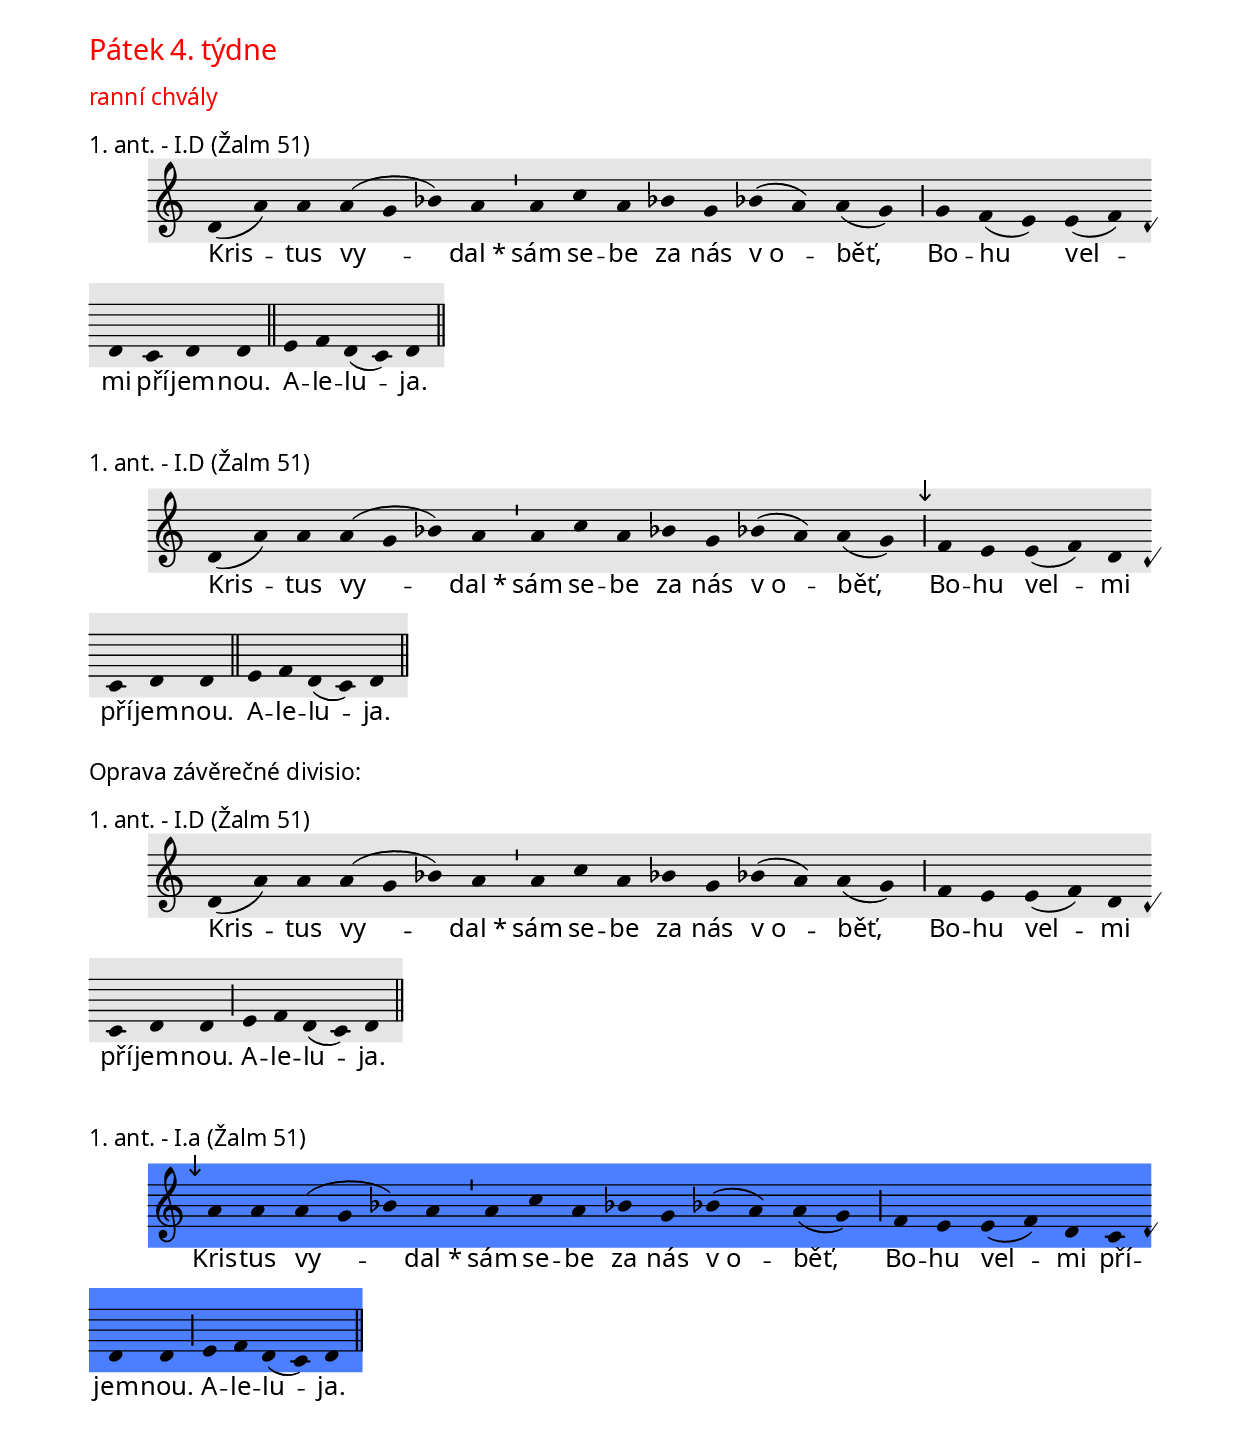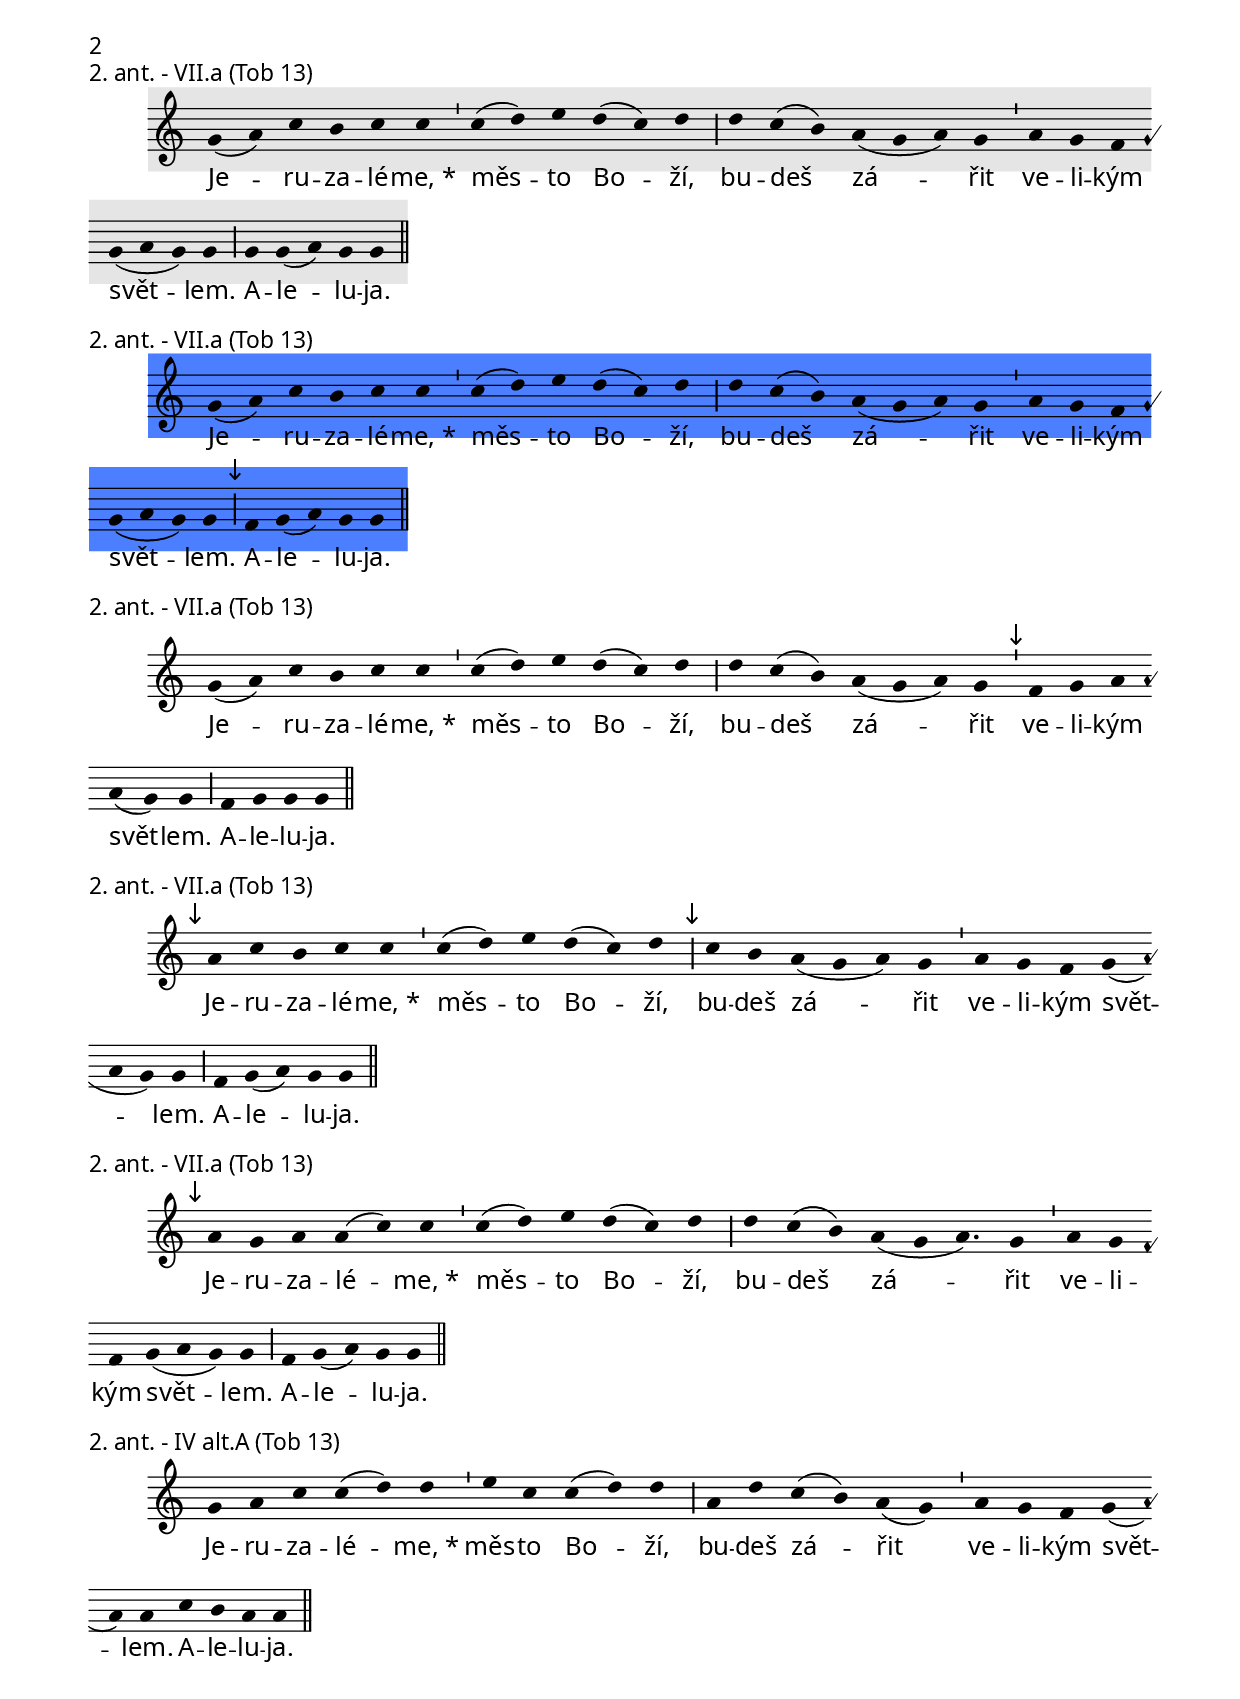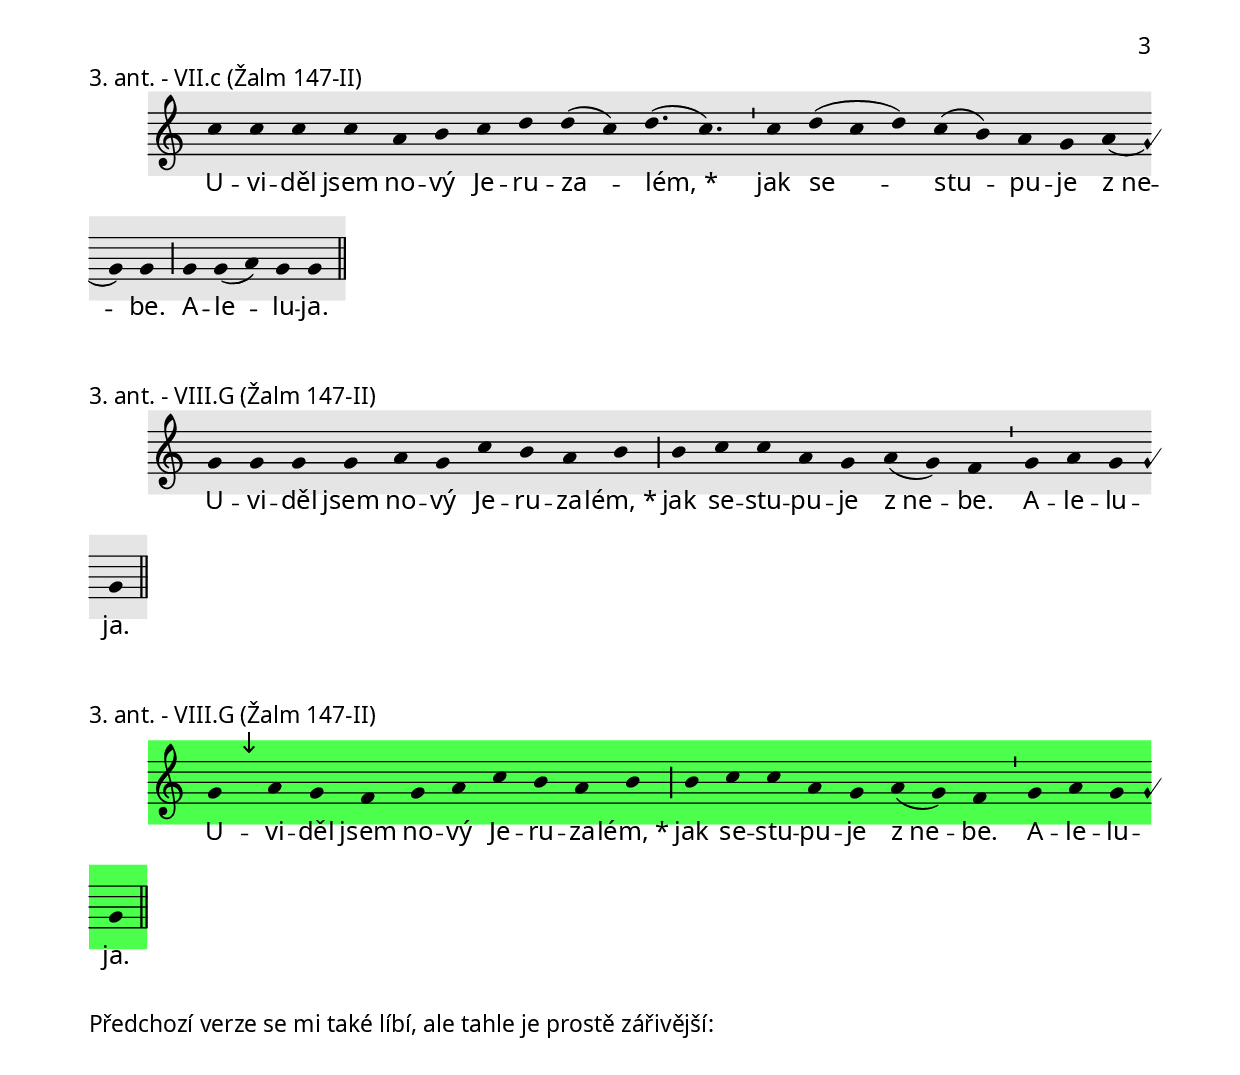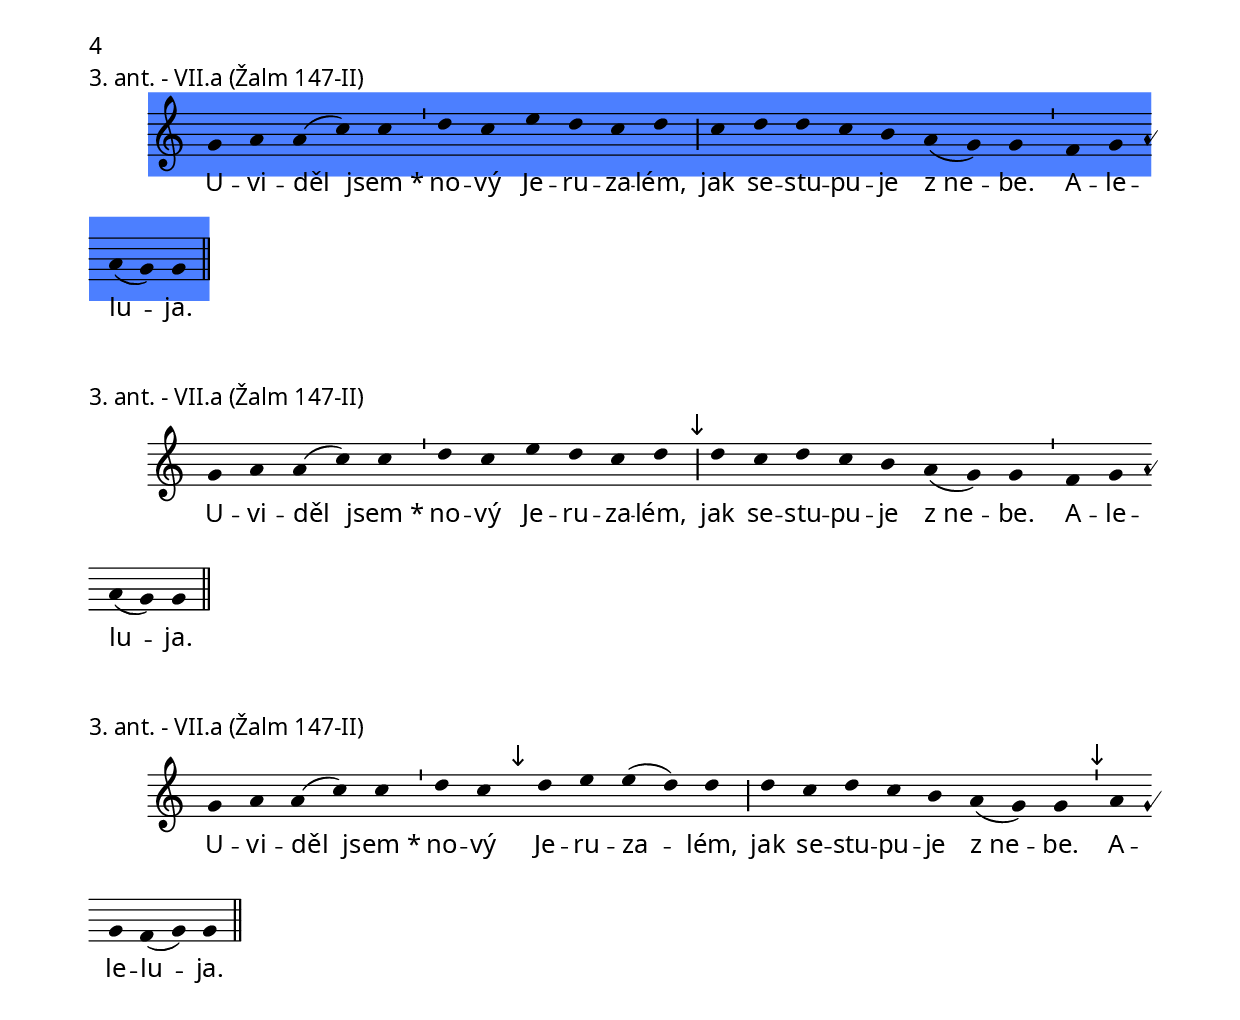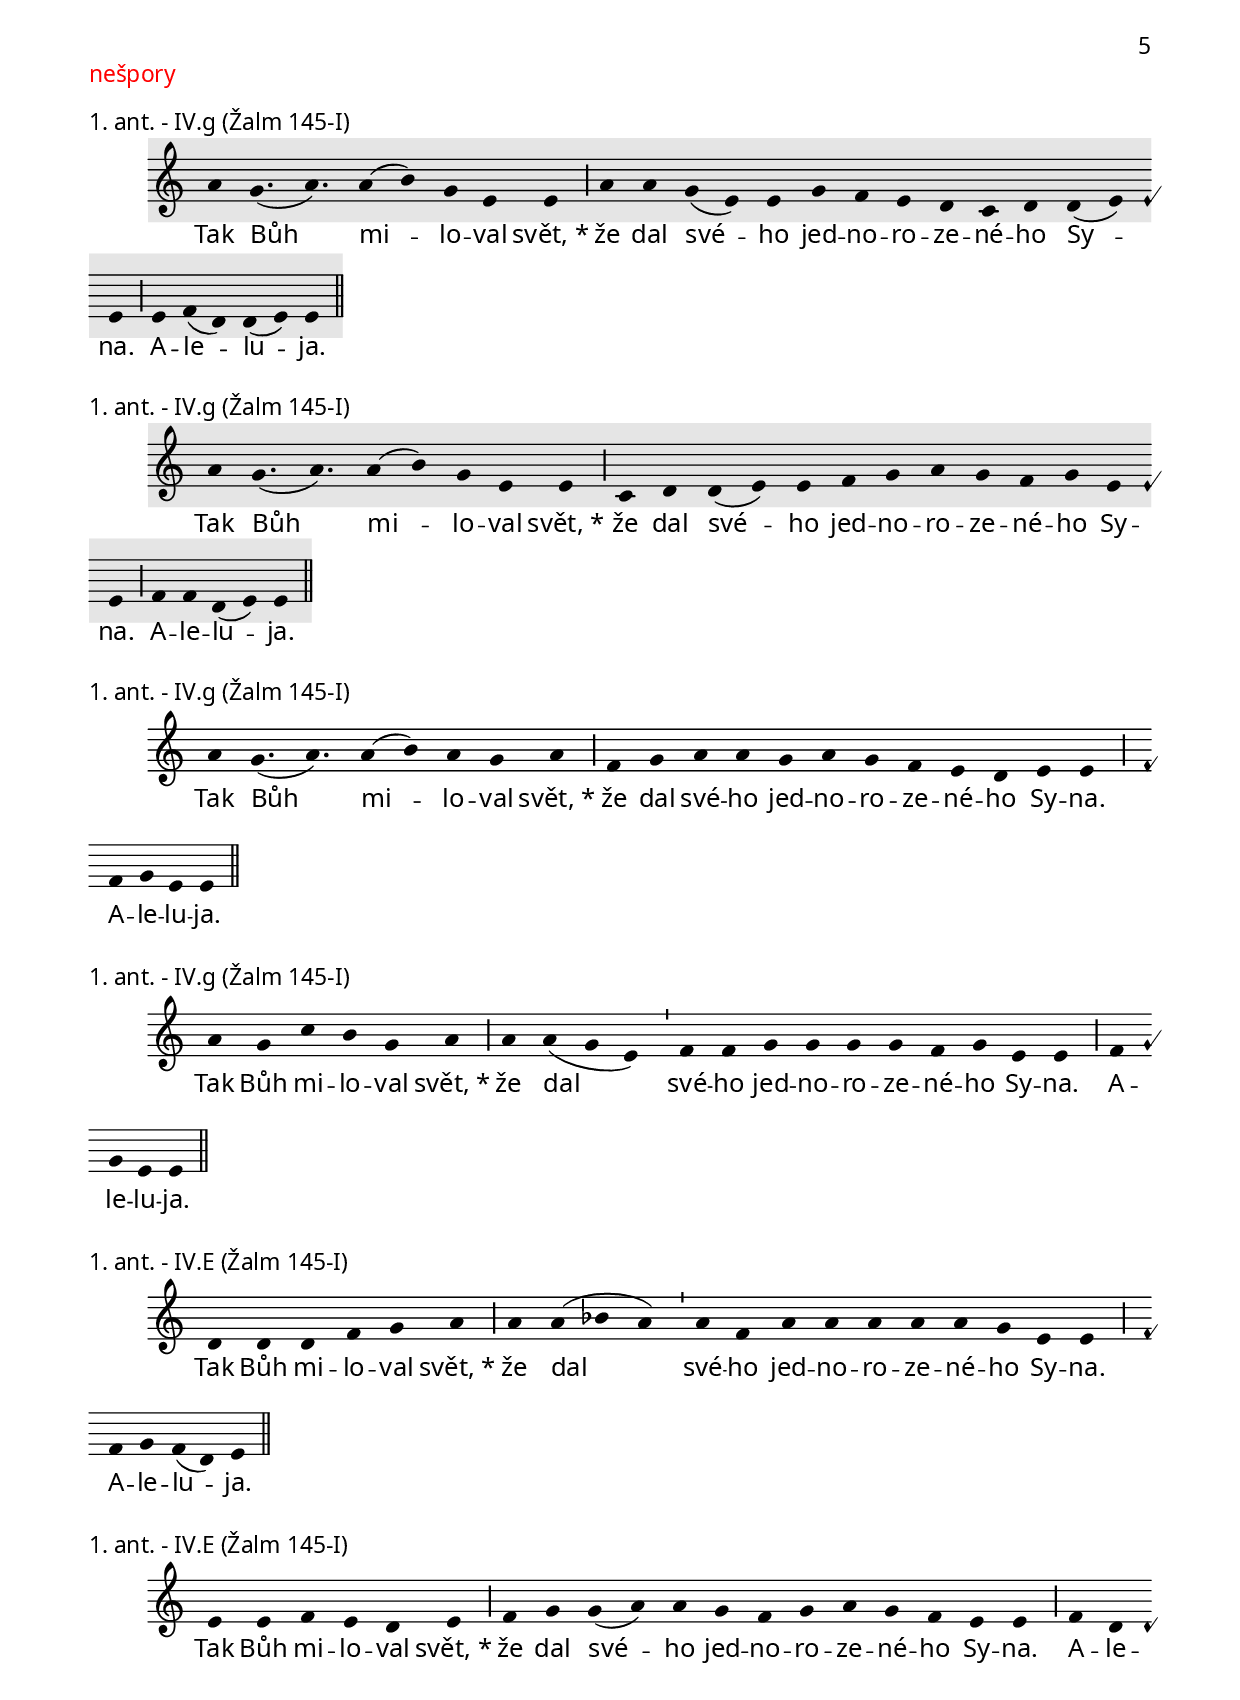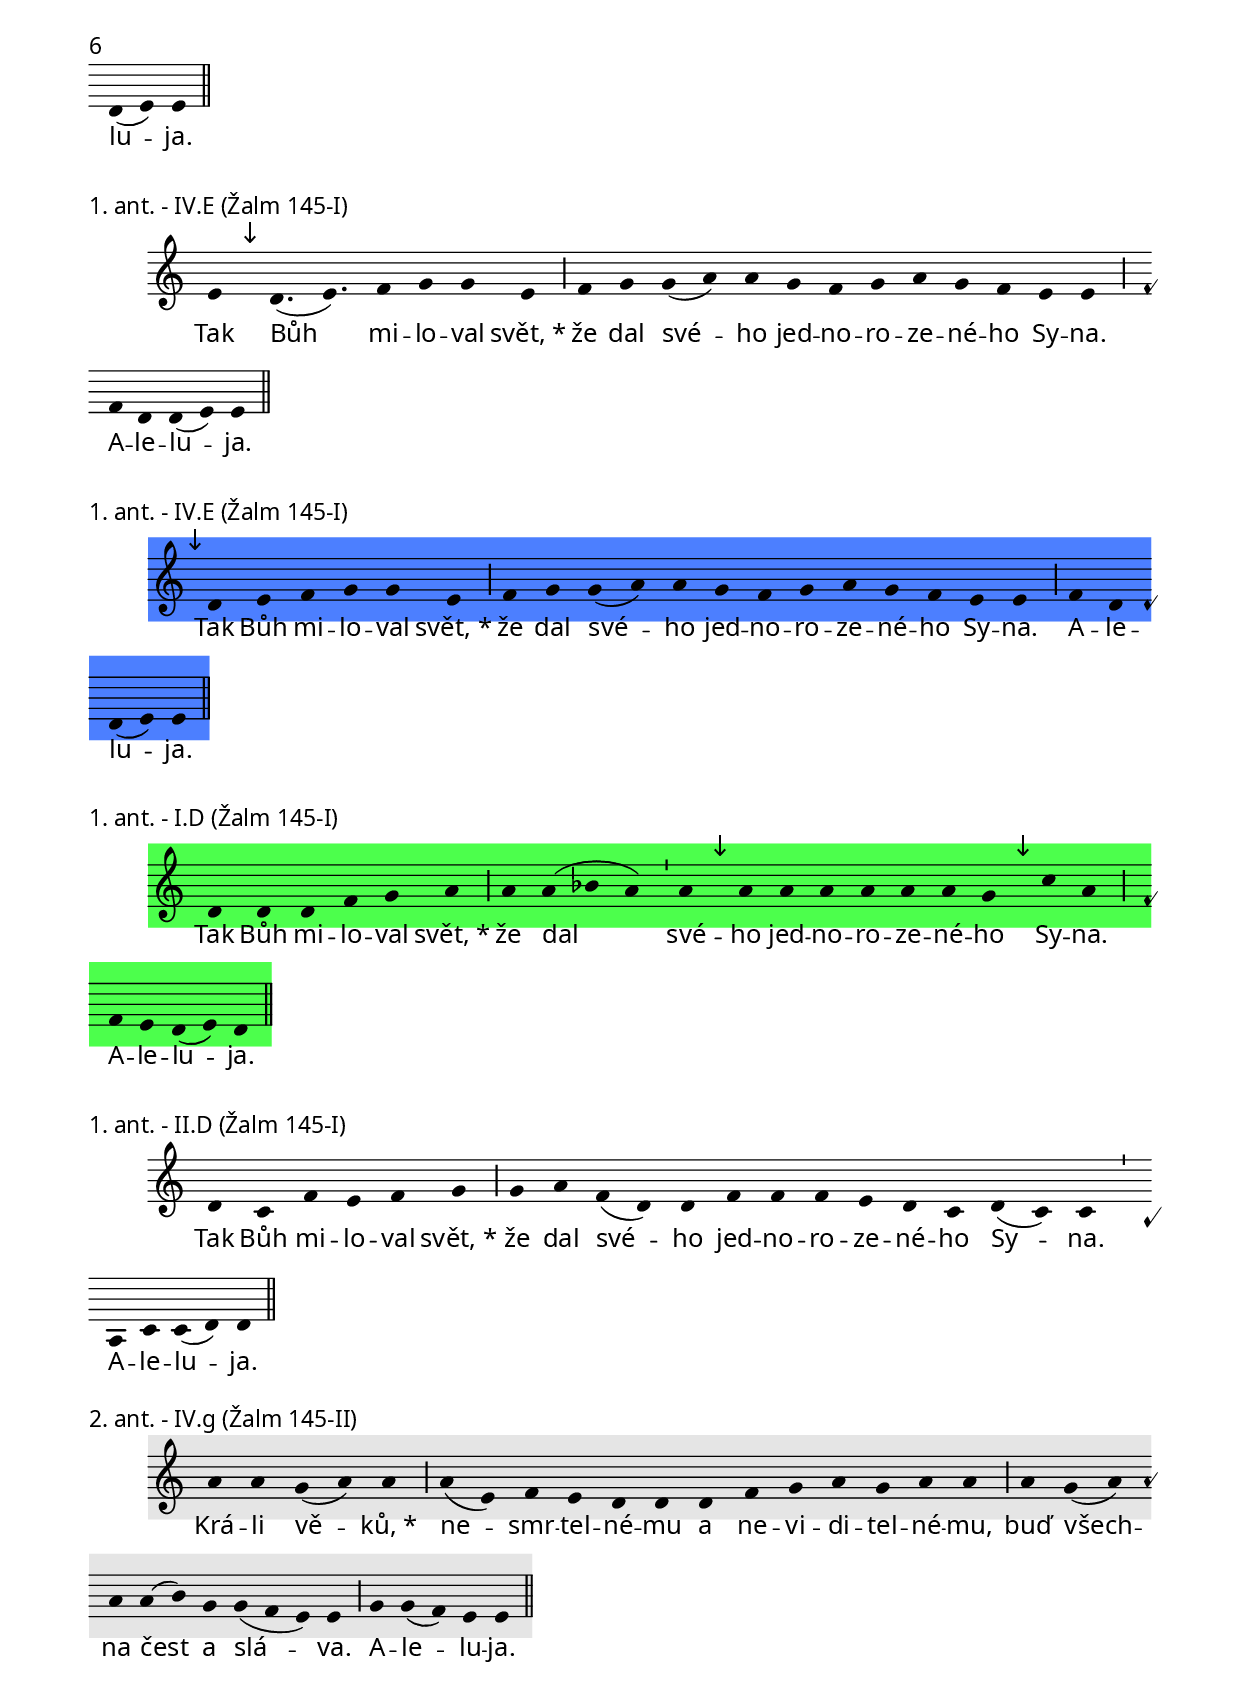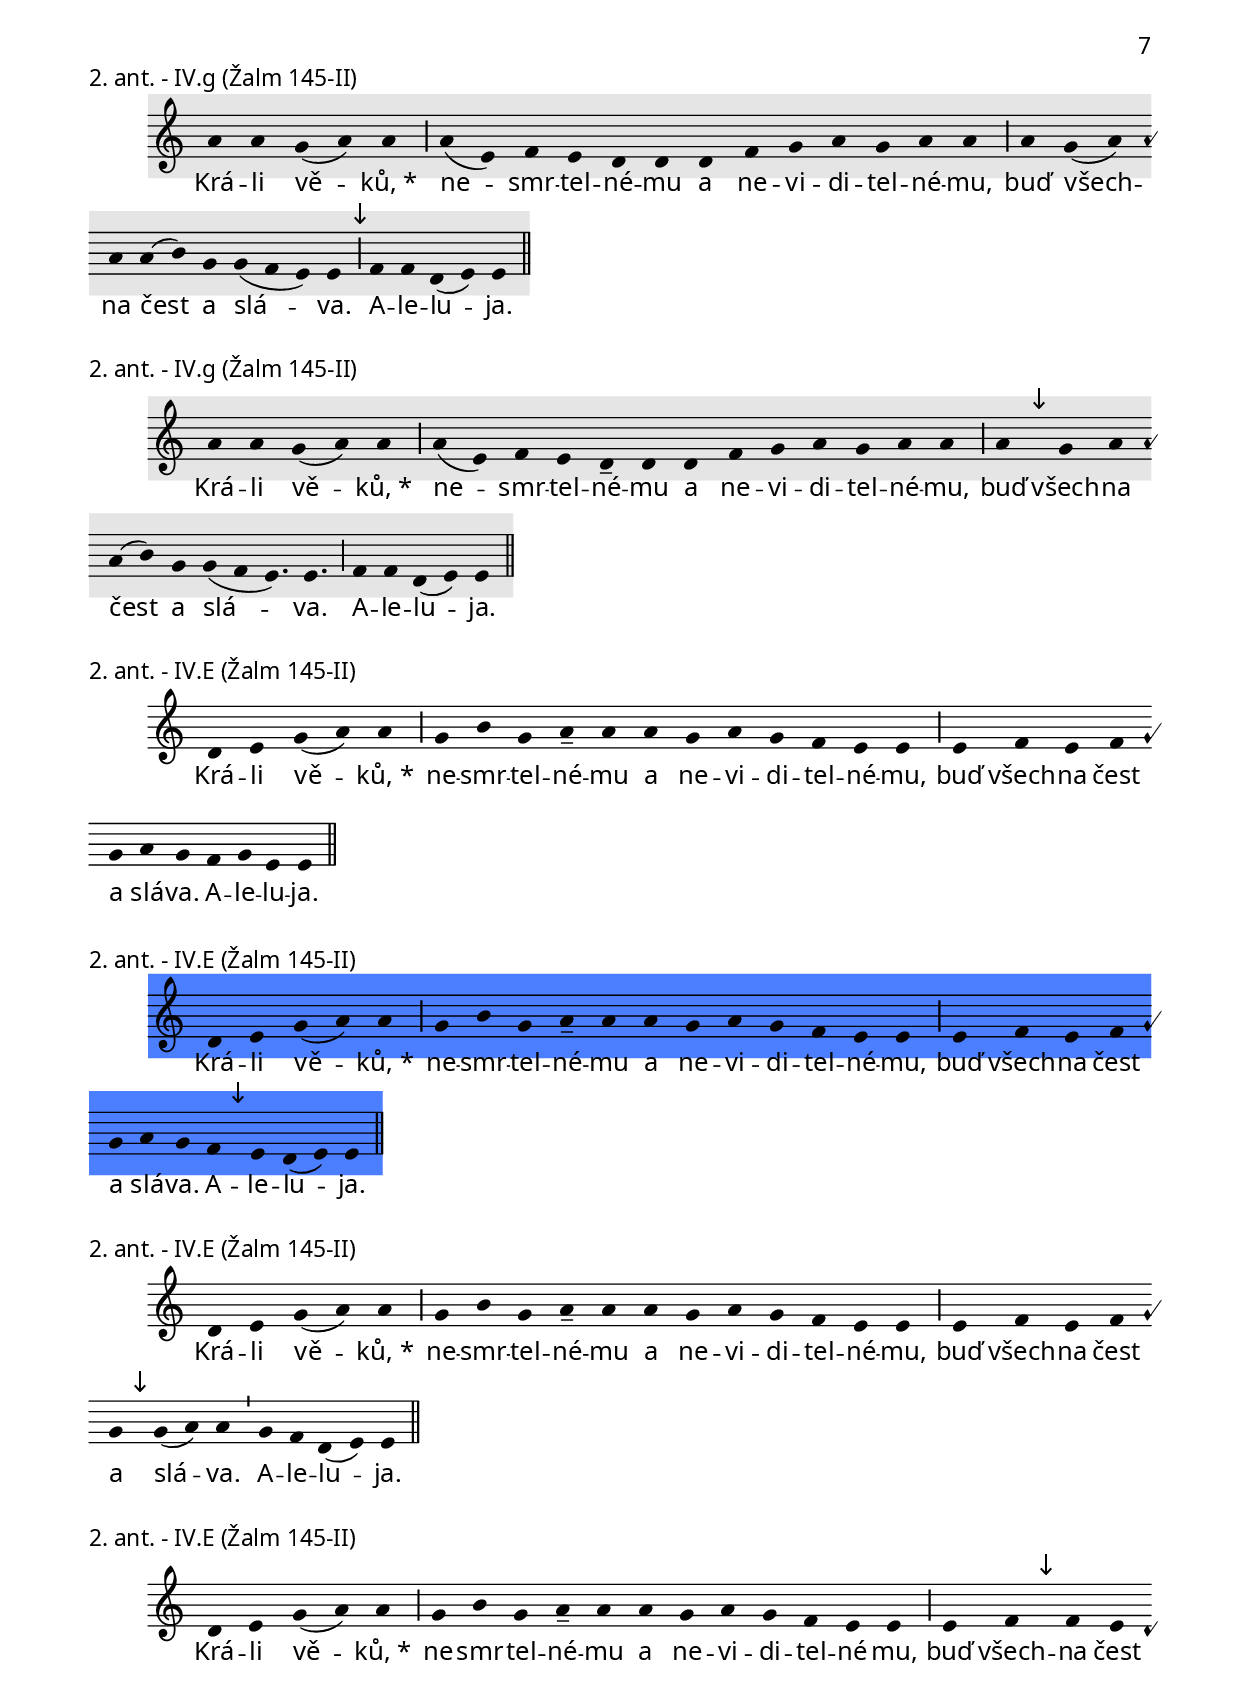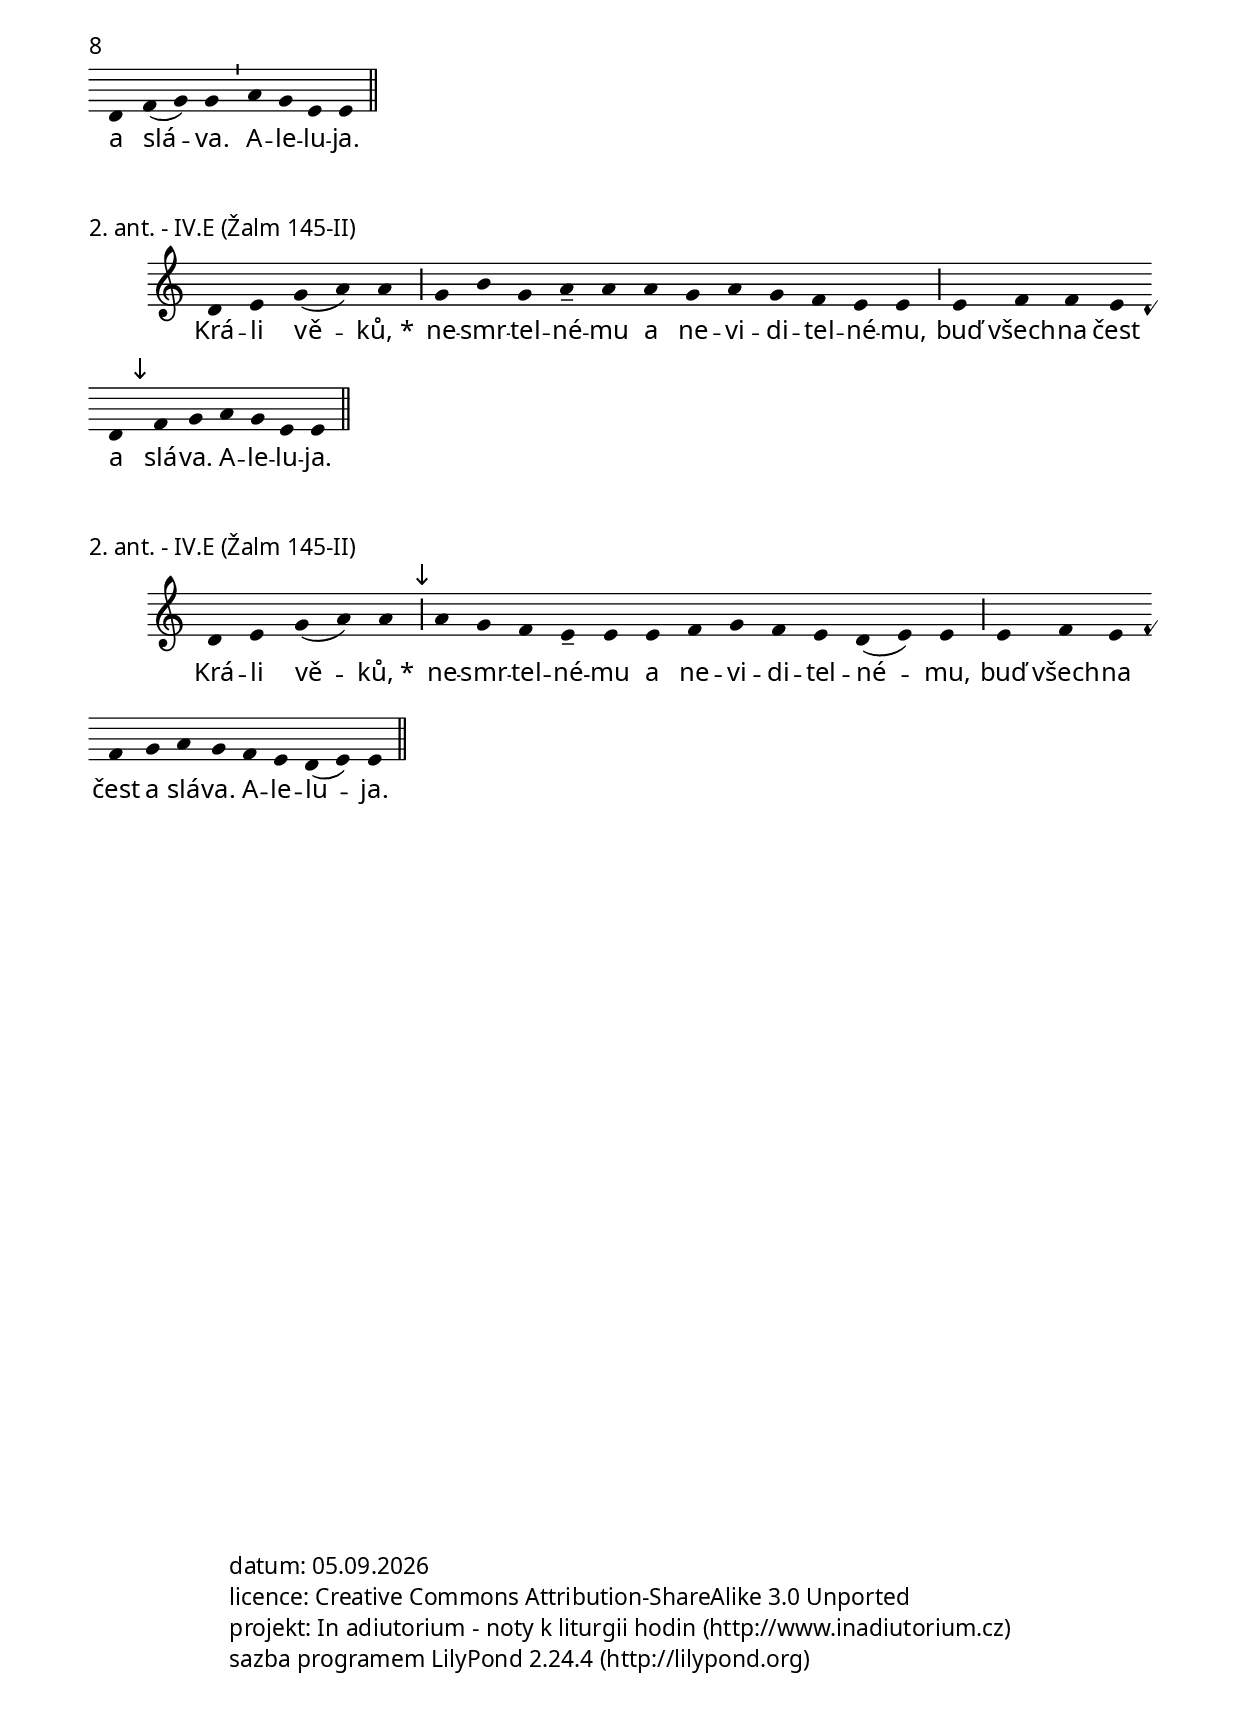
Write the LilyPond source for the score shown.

\include "../spolecne.ly"

\markup {\nadpisDen {Pátek 4. týdne}}

\markup {\nadpisHodinka {"ranní chvály"}}

\score {
  \relative c' {
    \zvyraznovacSedy
    \choralniRezim
    d4( a') a a( g bes) a \barMin a c a bes g bes( a) a( g) \barMaior
    g f( e) e( f) d c d d \barFinalis
    e f d( c) d \barFinalis
  }
  \addlyrics {
    Kris -- tus vy -- dal_* sám se -- be za nás v_o -- běť,
    Bo -- hu vel -- mi pří -- jem -- nou.
    A -- le -- lu -- ja.
  }
  \header {
    quid = "1. ant."
    modus = "I"
    differentia = "D"
    psalmus = "Žalm 51"
    id = "rch-a1"
    placet = "*"
    piece = \markup {\sestavTitulek}
  }
}

\score {
  \relative c' {
    \zvyraznovacSedy
    \choralniRezim
    d4( a') a a( g bes) a \barMin a c a bes g bes( a) a( g) \barMaior
    \mark\sipka f e e( f) d c d d \barFinalis
    e f d( c) d \barFinalis
  }
  \addlyrics {
    Kris -- tus vy -- dal_* sám se -- be za nás v_o -- běť,
    Bo -- hu vel -- mi pří -- jem -- nou.
    A -- le -- lu -- ja.
  }
  \header {
    quid = "1. ant."
    modus = "I"
    differentia = "D"
    psalmus = "Žalm 51"
    id = "rch-a1"
    placet = "*"
    piece = \markup {\sestavTitulek}
  }
}

\markup{
  Oprava závěrečné divisio:
}

\score {
  \relative c' {
    \zvyraznovacSedy
    \choralniRezim
    d4( a') a a( g bes) a \barMin a c a bes g bes( a) a( g) \barMaior
    f e e( f) d c d d \barMaior
    e f d( c) d \barFinalis
  }
  \addlyrics {
    Kris -- tus vy -- dal_* sám se -- be za nás v_o -- běť,
    Bo -- hu vel -- mi pří -- jem -- nou.
    A -- le -- lu -- ja.
  }
  \header {
    quid = "1. ant."
    modus = "I"
    differentia = "D"
    psalmus = "Žalm 51"
    id = "rch-a1"
    placet = "*"
    piece = \markup {\sestavTitulek}
  }
}

\score {
  \relative c'' {
    \zvyraznovacModry
    \choralniRezim
    \mark\sipka a4 a a( g bes) a \barMin a c a bes g bes( a) a( g) \barMaior
    f e e( f) d c d d \barMaior
    e f d( c) d \barFinalis
  }
  \addlyrics {
    Kris -- tus vy -- dal_* sám se -- be za nás v_o -- běť,
    Bo -- hu vel -- mi pří -- jem -- nou.
    A -- le -- lu -- ja.
  }
  \header {
    quid = "1. ant."
    modus = "I"
    differentia = "a"
    psalmus = "Žalm 51"
    id = "rch-a1"
    placet = "*"
    piece = \markup {\sestavTitulek}
  }
}

\pageBreak

\score {
  \relative c'' {
    \zvyraznovacSedy
    \choralniRezim
    g4( a) c b c c \barMin c( d) e d( c) d \barMaior
    d c( b) a( g a) g \barMin a g f g( a g) g \barMaior
    g g( a) g g \barFinalis
  }
  \addlyrics {
    Je -- ru -- za -- lé -- me,_* měs -- to Bo -- ží,
    bu -- deš zá -- řit ve -- li -- kým svět -- lem.
    A -- le -- lu -- ja.
  }
  \header {
    quid = "2. ant."
    modus = "VII"
    differentia = "a"
    psalmus = "Tob 13"
    id = "rch-a2"
    placet = "*"
    piece = \markup {\sestavTitulek}
  }
}

\score {
  \relative c'' {
    \zvyraznovacModry
    \choralniRezim
    g4( a) c b c c \barMin c( d) e d( c) d \barMaior
    d c( b) a( g a) g \barMin a g f g( a g) g \barMaior
    \mark\sipka f g( a) g g \barFinalis
  }
  \addlyrics {
    Je -- ru -- za -- lé -- me,_* měs -- to Bo -- ží,
    bu -- deš zá -- řit ve -- li -- kým svět -- lem.
    A -- le -- lu -- ja.
  }
  \header {
    quid = "2. ant."
    modus = "VII"
    differentia = "a"
    psalmus = "Tob 13"
    id = "rch-a2"
    piece = \markup {\sestavTitulek}
  }
}

\score {
  \relative c'' {
    \choralniRezim
    g4( a) c b c c \barMin
    c( d) e d( c) d \barMaior
    d c( b) a( g a) g \barMin
    \mark\sipka f g a a( g) g \barMaior
    f g g g \barFinalis
  }
  \addlyrics {
    Je -- ru -- za -- lé -- me,_*
    měs -- to Bo -- ží,
    bu -- deš zá -- řit
    ve -- li -- kým svět -- lem.
    A -- le -- lu -- ja.
  }
  \header {
    quid = "2. ant."
    modus = "VII"
    differentia = "a"
    psalmus = "Tob 13"
    id = "rch-a2"
    placet = "*"
    piece = \markup {\sestavTitulek}
  }
}

\score {
  \relative c'' {
    \choralniRezim
    \mark\sipka a4 c b c c \barMin
    c( d) e d( c) d \barMaior
    \mark\sipka c b a( g a) g \barMin
    a g f g( a g) g \barMaior
    f g( a) g g \barFinalis
  }
  \addlyrics {
    Je -- ru -- za -- lé -- me,_*
    měs -- to Bo -- ží,
    bu -- deš zá -- řit
    ve -- li -- kým svět -- lem.
    A -- le -- lu -- ja.
  }
  \header {
    quid = "2. ant."
    modus = "VII"
    differentia = "a"
    psalmus = "Tob 13"
    id = "rch-a2"
    piece = \markup {\sestavTitulek}
  }
}

\score {
  \relative c'' {
    \choralniRezim
    \mark\sipka a4 g a a( c) c \barMin c( d) e d( c) d \barMaior
    d c( b) a( g a4.) g4 \barMin a g f g( a g) g \barMaior
    f g( a) g g \barFinalis
  }
  \addlyrics {
    Je -- ru -- za -- lé -- me,_* měs -- to Bo -- ží,
    bu -- deš zá -- řit ve -- li -- kým svět -- lem.
    A -- le -- lu -- ja.
  }
  \header {
    quid = "2. ant."
    modus = "VII"
    differentia = "a"
    psalmus = "Tob 13"
    id = "rch-a2"
    piece = \markup {\sestavTitulek}
  }
}

\score {
  \relative c'' {
    \choralniRezim
    g4 a c c( d) d \barMin
    e c c( d) d \barMaior
    a d c( b) a( g) \barMin
    a g f g( a) a
    c b a a \barFinalis
  }
  \addlyrics {
    Je -- ru -- za -- lé -- me,_*
    měs -- to Bo -- ží,
    bu -- deš zá -- řit
    ve -- li -- kým svět -- lem.
    A -- le -- lu -- ja.
  }
  \header {
    quid = "2. ant."
    modus = "IV alt"
    differentia = "A"
    psalmus = "Tob 13"
    id = "rch-a2"
    piece = \markup {\sestavTitulek}
  }
}

\pageBreak

\score {
  \relative c'' {
    \zvyraznovacSedy
    \choralniRezim
    c4 c c c a b c d d( c) d4.( c) \barMin
    c4 d( c d) c( b) a g a( g) g \barMaior
    g g( a) g g \barFinalis
  }
  \addlyrics {
    U -- vi -- děl jsem no -- vý Je -- ru -- za -- lém,_*
    jak se -- stu -- pu -- je z_ne -- be.
    A -- le -- lu -- ja.
  }
  \header {
    quid = "3. ant."
    modus = "VII"
    differentia = "c"
    psalmus = "Žalm 147-II"
    id = "rch-a3"
    fial = "antifony/tyden4_7sobota.ly#up-ant3?zacatek"
    piece = \markup {\sestavTitulek}
  }
}

\score {
  \relative c'' {
    \zvyraznovacSedy
    \choralniRezim
    g4 g g g a g c b a b \barMaior
    b c c a g a( g) f \barMin
    g a g g \barFinalis
  }
  \addlyrics {
    U -- vi -- děl jsem no -- vý Je -- ru -- za -- lém,_*
    jak se -- stu -- pu -- je z_ne -- be.
    A -- le -- lu -- ja.
  }
  \header {
    quid = "3. ant."
    modus = "VIII"
    differentia = "G"
    psalmus = "Žalm 147-II"
    id = "rch-a3"
    piece = \markup {\sestavTitulek}
  }
}

\score {
  \relative c'' {
    \zvyraznovacZeleny
    \choralniRezim
    g4 \mark\sipka a g f g a c b a b \barMaior
    b c c a g a( g) f \barMin
    g a g g \barFinalis
  }
  \addlyrics {
    U -- vi -- děl jsem no -- vý Je -- ru -- za -- lém,_*
    jak se -- stu -- pu -- je z_ne -- be.
    A -- le -- lu -- ja.
  }
  \header {
    quid = "3. ant."
    modus = "VIII"
    differentia = "G"
    psalmus = "Žalm 147-II"
    id = "rch-a3"
    piece = \markup {\sestavTitulek}
  }
}

\markup{
  Předchozí verze se mi také líbí, ale tahle je prostě zářivější:
}

\score {
  \relative c'' {
    \zvyraznovacModry
    \choralniRezim
    g4 a a( c) c \barMin
    d c e d c d \barMaior
    c d d c b a( g) g \barMin
    f g a( g) g \barFinalis
  }
  \addlyrics {
    U -- vi -- děl jsem_*
    no -- vý Je -- ru -- za -- lém,
    jak se -- stu -- pu -- je z_ne -- be.
    A -- le -- lu -- ja.
  }
  \header {
    quid = "3. ant."
    modus = "VII"
    differentia = "a"
    psalmus = "Žalm 147-II"
    id = "rch-a3"
    piece = \markup {\sestavTitulek}
  }
}

\score {
  \relative c'' {
    \choralniRezim
    g4 a a( c) c \barMin
    d c e d c d \barMaior
    \mark\sipka d c d c b a( g) g \barMin
    f g a( g) g \barFinalis
  }
  \addlyrics {
    U -- vi -- děl jsem_*
    no -- vý Je -- ru -- za -- lém,
    jak se -- stu -- pu -- je z_ne -- be.
    A -- le -- lu -- ja.
  }
  \header {
    quid = "3. ant."
    modus = "VII"
    differentia = "a"
    psalmus = "Žalm 147-II"
    id = "rch-a3"
    piece = \markup {\sestavTitulek}
  }
}

\score {
  \relative c'' {
    \choralniRezim
    g4 a a( c) c \barMin
    d c \mark\sipka d e e( d) d \barMaior
    d c d c b a( g) g \barMin
    \mark\sipka a g f( g) g \barFinalis
  }
  \addlyrics {
    U -- vi -- děl jsem_*
    no -- vý Je -- ru -- za -- lém,
    jak se -- stu -- pu -- je z_ne -- be.
    A -- le -- lu -- ja.
  }
  \header {
    quid = "3. ant."
    modus = "VII"
    differentia = "a"
    psalmus = "Žalm 147-II"
    id = "rch-a3"
    piece = \markup {\sestavTitulek}
  }
}

\pageBreak

\markup {\nadpisHodinka {"nešpory"}}

\score {
  \relative c'' {
    \zvyraznovacSedy
    \choralniRezim
    a g4.( a) a4( b) g e e \barMaior
    a a g( e) e g f e d c d d( e) e \barMaior
    e f( d) d( e) e \barFinalis
  }
  \addlyrics {
    Tak Bůh mi -- lo -- val svět,_*
    že dal své -- ho jed -- no -- ro -- ze -- né -- ho Sy -- na.
    A -- le -- lu -- ja.
  }
  \header {
    quid = "1. ant."
    modus = "IV"
    differentia = "g"
    psalmus = "Žalm 145-I"
    id = "ne-a1"
    fial = "antifony/pust_nedeleB.ly#ivben?zacatek"
    placet = "R - nevyvážená protože vytržená"
    piece = \markup {\sestavTitulek}
  }
}

\score {
  \relative c'' {
    \zvyraznovacSedy
    \choralniRezim
    a4 g4.( a) a4( b) g e e \barMaior
    c d d( e) e f g a g f g e e \barMaior
    f f d( e) e \barFinalis
  }
  \addlyrics {
    Tak Bůh mi -- lo -- val svět,_*
    že dal své -- ho jed -- no -- ro -- ze -- né -- ho Sy -- na.
    A -- le -- lu -- ja.
  }
  \header {
    quid = "1. ant."
    modus = "IV"
    differentia = "g"
    psalmus = "Žalm 145-I"
    placet = "nic moc, bude lepší odpoutat se od (kvantitou hodně odlišné) zdrojové antifony"
    id = "ne-a1"
    fial = "antifony/pust_nedeleB.ly#ivben?zacatek"
    piece = \markup {\sestavTitulek}
  }
}

\score {
  \relative c'' {
    \choralniRezim
    a g4.( a) a4( b) a g a \barMaior
    f g a a g a g f e d e e \barMaior
    f g e e \barFinalis
  }
  \addlyrics {
    Tak Bůh mi -- lo -- val svět,_*
    že dal své -- ho jed -- no -- ro -- ze -- né -- ho Sy -- na.
    A -- le -- lu -- ja.
  }
  \header {
    quid = "1. ant."
    modus = "IV"
    differentia = "g"
    psalmus = "Žalm 145-I"
    id = "ne-a1"
    piece = \markup {\sestavTitulek}
  }
}

\score {
  \relative c'' {
    \choralniRezim
    a g c b g a \barMaior
    a a( g e) \barMin
    f f g g g g f g e e \barMaior
    f g e e \barFinalis
  }
  \addlyrics {
    Tak Bůh mi -- lo -- val svět,_*
    že dal
    své -- ho jed -- no -- ro -- ze -- né -- ho Sy -- na.
    A -- le -- lu -- ja.
  }
  \header {
    quid = "1. ant."
    modus = "IV"
    differentia = "g"
    psalmus = "Žalm 145-I"
    id = "ne-a1"
    piece = \markup {\sestavTitulek}
  }
}

\score {
  \relative c' {
    \choralniRezim
    d4 d d f g a \barMaior
    a a( bes a) \barMin
    a f a a a a a g e e \barMaior
    f g f( d) e \barFinalis
  }
  \addlyrics {
    Tak Bůh mi -- lo -- val svět,_*
    že dal
    své -- ho jed -- no -- ro -- ze -- né -- ho Sy -- na.
    A -- le -- lu -- ja.
  }
  \header {
    quid = "1. ant."
    modus = "IV"
    differentia = "E"
    psalmus = "Žalm 145-I"
    id = "ne-a1"
    piece = \markup {\sestavTitulek}
  }
}

\score {
  \relative c' {
    \choralniRezim
    e4 e f e d e \barMaior
    f g g( a) a g f g a g f e e \barMaior
    f d d( e) e \barFinalis
  }
  \addlyrics {
    Tak Bůh mi -- lo -- val svět,_*
    že dal své -- ho jed -- no -- ro -- ze -- né -- ho Sy -- na.
    A -- le -- lu -- ja.
  }
  \header {
    quid = "1. ant."
    modus = "IV"
    differentia = "E"
    psalmus = "Žalm 145-I"
    id = "ne-a1"
    piece = \markup {\sestavTitulek}
  }
}

\score {
  \relative c' {
    \choralniRezim
    e4 \mark\sipka d4.( e) f4 g g e \barMaior
    f g g( a) a g f g a g f e e \barMaior
    f d d( e) e \barFinalis
  }
  \addlyrics {
    Tak Bůh mi -- lo -- val svět,_*
    že dal své -- ho jed -- no -- ro -- ze -- né -- ho Sy -- na.
    A -- le -- lu -- ja.
  }
  \header {
    quid = "1. ant."
    modus = "IV"
    differentia = "E"
    psalmus = "Žalm 145-I"
    id = "ne-a1"
    piece = \markup {\sestavTitulek}
  }
}

\score {
  \relative c' {
    \zvyraznovacModry
    \choralniRezim
    \mark\sipka d4 e f g g e \barMaior
    f g g( a) a g f g a g f e e \barMaior
    f d d( e) e \barFinalis
  }
  \addlyrics {
    Tak Bůh mi -- lo -- val svět,_*
    že dal své -- ho jed -- no -- ro -- ze -- né -- ho Sy -- na.
    A -- le -- lu -- ja.
  }
  \header {
    quid = "1. ant."
    modus = "IV"
    differentia = "E"
    psalmus = "Žalm 145-I"
    id = "ne-a1"
    piece = \markup {\sestavTitulek}
  }
}

\score {
  \relative c' {
    \zvyraznovacZeleny
    \choralniRezim
    d4 d d f g a \barMaior
    a a( bes a) \barMin
    a \mark\sipka a a a a a a g \mark\sipka c a \barMaior
    f e d( e) d \barFinalis
  }
  \addlyrics {
    Tak Bůh mi -- lo -- val svět,_*
    že dal
    své -- ho jed -- no -- ro -- ze -- né -- ho Sy -- na.
    A -- le -- lu -- ja.
  }
  \header {
    quid = "1. ant."
    modus = "I"
    differentia = "D"
    psalmus = "Žalm 145-I"
    placet = "pro zařazení do antifonáře se nehodí, ale líbí se mi jako samostatný artefakt, mimo souvislosti souboru antifon oficia"
    id = "ne-a1"
    piece = \markup {\sestavTitulek}
  }
}

\score {
  \relative c' {
    \choralniRezim
    d4 c f e f g \barMaior
    g a f( d) d f f f e d c d( c) c \barMin
    a c c( d) d \barFinalis
  }
  \addlyrics {
    Tak Bůh mi -- lo -- val svět,_*
    že dal své -- ho jed -- no -- ro -- ze -- né -- ho Sy -- na.
    A -- le -- lu -- ja.
  }
  \header {
    quid = "1. ant."
    modus = "II"
    differentia = "D"
    psalmus = "Žalm 145-I"
    id = "ne-a1"
    piece = \markup {\sestavTitulek}
  }
}

\score {
  \relative c'' {
    \zvyraznovacSedy
    \choralniRezim
    a4 a g( a) a \barMaior
    a( e) f e d d d f g a g a a \barMaior
    a g( a) a a( b) g g( f e) e \barMaior
    g g( f) e e \barFinalis
  }
  \addlyrics {
    Krá -- li vě -- ků,_*
    ne -- smr -- tel -- né -- mu a ne -- vi -- di -- tel -- né -- mu,
    buď všech -- na čest a slá -- va.
    A -- le -- lu -- ja.
  }
  \header {
    quid = "2. ant."
    modus = "IV"
    differentia = "g"
    psalmus = "Žalm 145-II"
    id = "ne-a2"
    piece = \markup {\sestavTitulek}
  }
}

\score {
  \relative c'' {
    \zvyraznovacSedy
    \choralniRezim
    a4 a g( a) a \barMaior
    a( e) f e d d d f g a g a a \barMaior
    a g( a) a a( b) g g( f e) e \barMaior
    \mark\sipka f f d( e) e \barFinalis
  }
  \addlyrics {
    Krá -- li vě -- ků,_*
    ne -- smr -- tel -- né -- mu a ne -- vi -- di -- tel -- né -- mu,
    buď všech -- na čest a slá -- va.
    A -- le -- lu -- ja.
  }
  \header {
    quid = "2. ant."
    modus = "IV"
    differentia = "g"
    psalmus = "Žalm 145-II"
    id = "ne-a2"
    piece = \markup {\sestavTitulek}
  }
}

\score {
  \relative c'' {
    \zvyraznovacSedy
    \choralniRezim
    a4 a g( a) a \barMaior
    a( e) f e d-- d d f g a g a a \barMaior
    a \mark\sipka g a a( b) g g( f e4.) e \barMaior
    f4 f d( e) e \barFinalis
  }
  \addlyrics {
    Krá -- li vě -- ků,_*
    ne -- smr -- tel -- né -- mu a ne -- vi -- di -- tel -- né -- mu,
    buď všech -- na čest a slá -- va.
    A -- le -- lu -- ja.
  }
  \header {
    quid = "2. ant."
    modus = "IV"
    differentia = "g"
    psalmus = "Žalm 145-II"
    id = "ne-a2"
    piece = \markup {\sestavTitulek}
  }
}

\score {
  \relative c' {
    \choralniRezim
    d4 e g( a) a \barMaior
    g b g a-- a a g a g f e e \barMaior
    e f e f g a g
    f g e e \barFinalis
  }
  \addlyrics {
    Krá -- li vě -- ků,_*
    ne -- smr -- tel -- né -- mu a ne -- vi -- di -- tel -- né -- mu,
    buď všech -- na čest a slá -- va.
    A -- le -- lu -- ja.
  }
  \header {
    quid = "2. ant."
    modus = "IV"
    differentia = "E"
    psalmus = "Žalm 145-II"
    id = "ne-a2"
    piece = \markup {\sestavTitulek}
  }
}

\score {
  \relative c' {
    \zvyraznovacModry
    \choralniRezim
    d4 e g( a) a \barMaior
    g b g a-- a a g a g f e e \barMaior
    e f e f g a g
    f \mark\sipka e d( e) e \barFinalis
  }
  \addlyrics {
    Krá -- li vě -- ků,_*
    ne -- smr -- tel -- né -- mu a ne -- vi -- di -- tel -- né -- mu,
    buď všech -- na čest a slá -- va.
    A -- le -- lu -- ja.
  }
  \header {
    quid = "2. ant."
    modus = "IV"
    differentia = "E"
    psalmus = "Žalm 145-II"
    id = "ne-a2"
    piece = \markup {\sestavTitulek}
  }
}

\score {
  \relative c' {
    \choralniRezim
    d4 e g( a) a \barMaior
    g b g a-- a a g a g f e e \barMaior
    e f e f g \mark\sipka g( a) a \barMin
    g f d( e) e \barFinalis
  }
  \addlyrics {
    Krá -- li vě -- ků,_*
    ne -- smr -- tel -- né -- mu a ne -- vi -- di -- tel -- né -- mu,
    buď všech -- na čest a slá -- va.
    A -- le -- lu -- ja.
  }
  \header {
    quid = "2. ant."
    modus = "IV"
    differentia = "E"
    psalmus = "Žalm 145-II"
    id = "ne-a2"
    piece = \markup {\sestavTitulek}
  }
}

\score {
  \relative c' {
    \choralniRezim
    d4 e g( a) a \barMaior
    g b g a-- a a g a g f e e \barMaior
    e f \mark\sipka f e d f( g) g \barMin
    a g e e \barFinalis
  }
  \addlyrics {
    Krá -- li vě -- ků,_*
    ne -- smr -- tel -- né -- mu a ne -- vi -- di -- tel -- né -- mu,
    buď všech -- na čest a slá -- va.
    A -- le -- lu -- ja.
  }
  \header {
    quid = "2. ant."
    modus = "IV"
    differentia = "E"
    psalmus = "Žalm 145-II"
    id = "ne-a2"
    piece = \markup {\sestavTitulek}
  }
}

\score {
  \relative c' {
    \choralniRezim
    d4 e g( a) a \barMaior
    g b g a-- a a g a g f e e \barMaior
    e f f e d \mark\sipka f g
    a g e e \barFinalis
  }
  \addlyrics {
    Krá -- li vě -- ků,_*
    ne -- smr -- tel -- né -- mu a ne -- vi -- di -- tel -- né -- mu,
    buď všech -- na čest a slá -- va.
    A -- le -- lu -- ja.
  }
  \header {
    quid = "2. ant."
    modus = "IV"
    differentia = "E"
    psalmus = "Žalm 145-II"
    id = "ne-a2"
    piece = \markup {\sestavTitulek}
  }
}

\score {
  \relative c' {
    \choralniRezim
    d4 e g( a) a \barMaior
    \mark\sipka a g f e-- e e f g f e d( e) e \barMaior
    e f e f g a g
    f e d( e) e \barFinalis
  }
  \addlyrics {
    Krá -- li vě -- ků,_*
    ne -- smr -- tel -- né -- mu a ne -- vi -- di -- tel -- né -- mu,
    buď všech -- na čest a slá -- va.
    A -- le -- lu -- ja.
  }
  \header {
    quid = "2. ant."
    modus = "IV"
    differentia = "E"
    psalmus = "Žalm 145-II"
    id = "ne-a2"
    piece = \markup {\sestavTitulek}
  }
}

% \score { \velikTIIpatekNespAntIII }